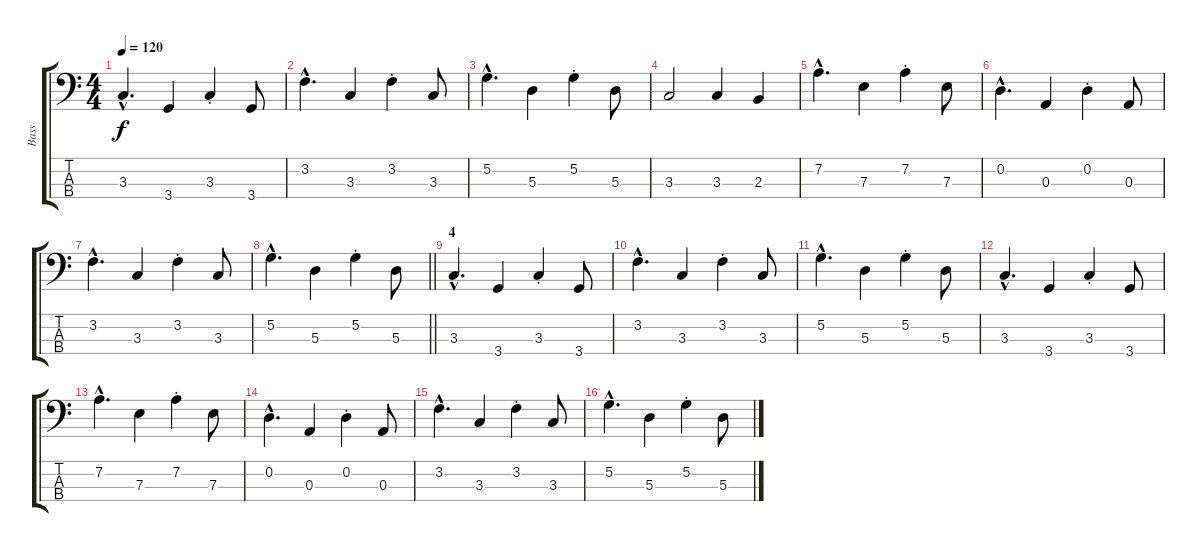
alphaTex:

\track ("Bass" "Bass") {instrument electricbassfinger}
\staff {score tabs}
\tuning (G2 D2 A1 E1) {hide}
\ts (4 4)
\tempo 120
\clef f4
\ks c
3.3{hac}.4{d dy f} 3.4.4 3.3{st}.4 3.4.8 |
3.2{hac}.4{d} 3.3.4 3.2{st}.4 3.3.8 |
5.2{hac}.4{d} 5.3.4 5.2{st}.4 5.3.8 |
3.3.2 3.3.4 2.3.4 |
7.2{hac}.4{d} 7.3.4 7.2{st}.4 7.3.8 |
0.2{hac}.4{d} 0.3.4 0.2{st}.4 0.3.8 |
3.2{hac}.4{d} 3.3.4 3.2{st}.4 3.3.8 |
\barLineRight lightlight
5.2{hac}.4{d} 5.3.4 5.2{st}.4 5.3.8 |
\section ("" "4")
3.3{hac}.4{d} 3.4.4 3.3{st}.4 3.4.8 |
3.2{hac}.4{d} 3.3.4 3.2{st}.4 3.3.8 |
5.2{hac}.4{d} 5.3.4 5.2{st}.4 5.3.8 |
3.3{hac}.4{d} 3.4.4 3.3{st}.4 3.4.8 |
7.2{hac}.4{d} 7.3.4 7.2{st}.4 7.3.8 |
0.2{hac}.4{d} 0.3.4 0.2{st}.4 0.3.8 |
3.2{hac}.4{d} 3.3.4 3.2{st}.4 3.3.8 |
5.2{hac}.4{d} 5.3.4 5.2{st}.4 5.3.8
